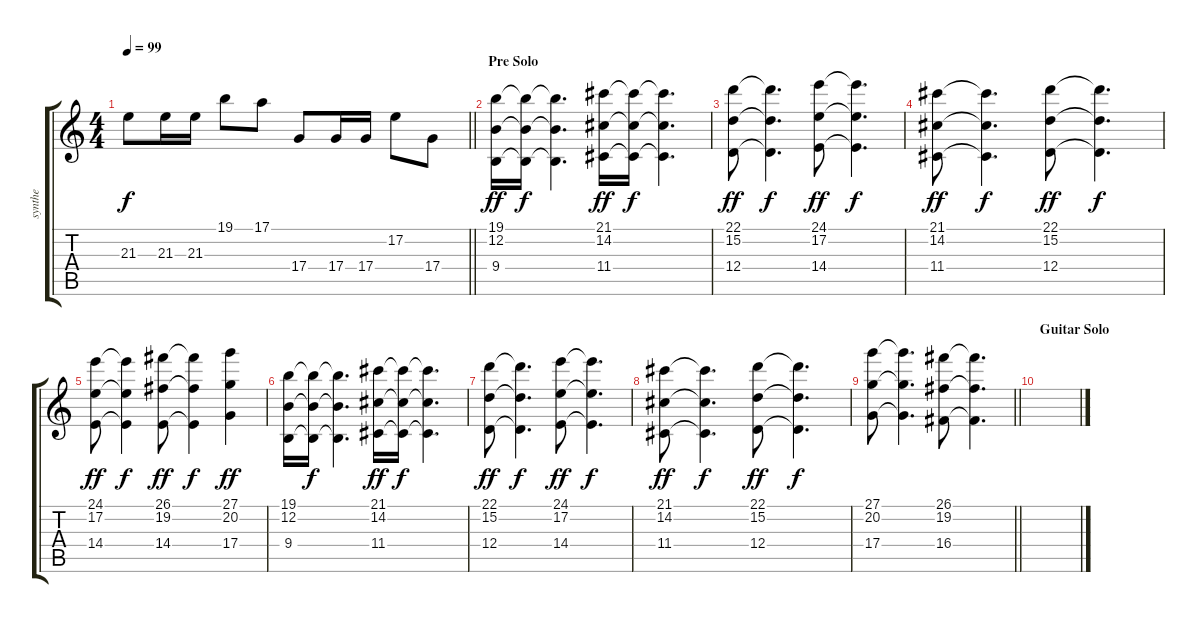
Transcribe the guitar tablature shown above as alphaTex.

\track ("synthe" "synthe") {instrument electricpiano1}
\staff {score tabs}
\tuning (E4 B3 G3 D3 A2 E2) {hide}
\ts (4 4)
\tempo 99
\clef g2
\barLineRight lightlight
\ks c
21.3.8{dy f} 21.3.16 21.3.16 19.1.8 17.1.8 17.4.8 17.4.16 17.4.16 17.2.8 17.4.8 |
\section ("" "Pre Solo")
(19.1 12.2 9.4).16{dy ff instrument stringensemble2} (19.1{t} 12.2{t} 9.4{t}).16{dy f volume 6} (19.1{t} 12.2{t} 9.4{t}).4{d} (21.1 14.2 11.4).16{dy ff volume 11} (21.1{t} 14.2{t} 11.4{t}).16{dy f volume 6} (21.1{t} 14.2{t} 11.4{t}).4{d} |
(22.1 15.2 12.4).8{dy ff volume 11} (22.1{t} 15.2{t} 12.4{t}).4{d dy f volume 6} (24.1 17.2 14.4).8{dy ff volume 11} (24.1{t} 17.2{t} 14.4{t}).4{d dy f volume 6} |
(21.1 14.2 11.4).8{dy ff volume 11} (21.1{t} 14.2{t} 11.4{t}).4{d dy f volume 6} (22.1 15.2 12.4).8{dy ff volume 11} (22.1{t} 15.2{t} 12.4{t}).4{d dy f volume 6} |
(24.1 17.2 14.4).8{dy ff volume 11} (24.1{t} 17.2{t} 14.4{t}).4{dy f volume 6} (26.1 19.2 14.4).8{dy ff volume 11} (26.1{t} 19.2{t} 14.4{t}).4{dy f volume 6} (27.1 20.2 17.4).4{dy ff volume 11} |
(19.1 12.2 9.4).16{volume 11} (19.1{t} 12.2{t} 9.4{t}).16{dy f volume 6} (19.1{t} 12.2{t} 9.4{t}).4{d} (21.1 14.2 11.4).16{dy ff volume 11} (21.1{t} 14.2{t} 11.4{t}).16{dy f volume 6} (21.1{t} 14.2{t} 11.4{t}).4{d} |
(22.1 15.2 12.4).8{dy ff volume 11} (22.1{t} 15.2{t} 12.4{t}).4{d dy f volume 6} (24.1 17.2 14.4).8{dy ff volume 11} (24.1{t} 17.2{t} 14.4{t}).4{d dy f volume 6} |
(21.1 14.2 11.4).8{dy ff volume 11} (21.1{t} 14.2{t} 11.4{t}).4{d dy f volume 6} (22.1 15.2 12.4).8{dy ff volume 11} (22.1{t} 15.2{t} 12.4{t}).4{d dy f volume 6} |
\barLineRight lightlight
(27.1 20.2 17.4).8{volume 11} (27.1{t} 20.2{t} 17.4{t}).4{d volume 6} (26.1 19.2 16.4).8{volume 10} (26.1{t} 19.2{t} 16.4{t}).4{d volume 6} |
\section ("" "Guitar Solo")
